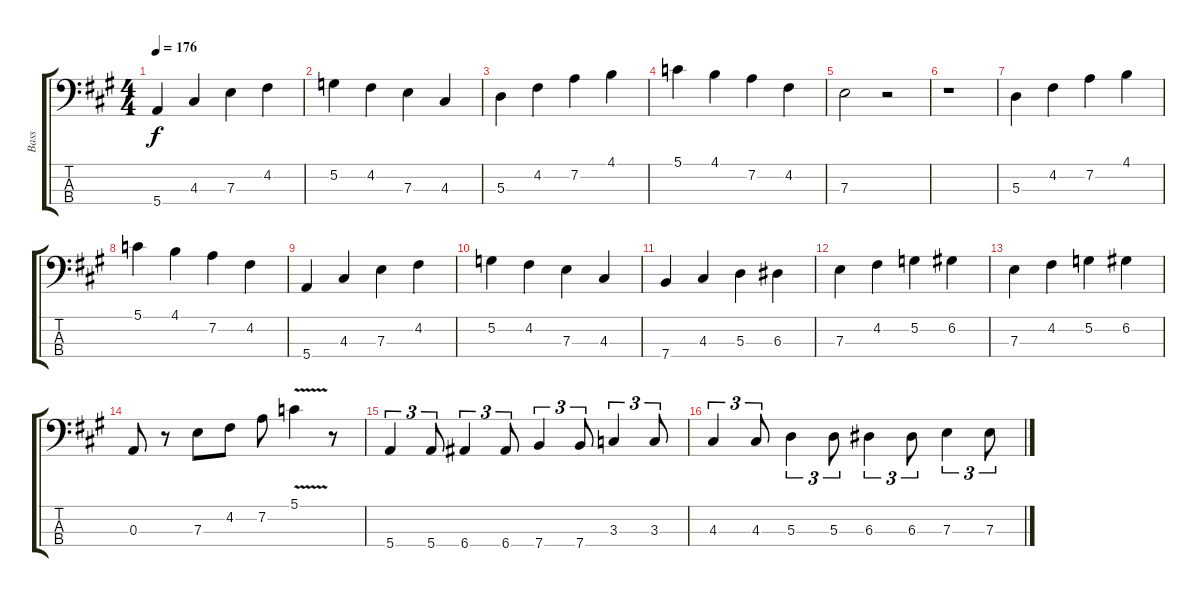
\track ("Bass" "Bass") {instrument electricbasspick}
\staff {score tabs}
\tuning (G2 D2 A1 E1) {hide}
\ts (4 4)
\tempo 176
\clef f4
\ks a
5.4.4{dy f} 4.3.4 7.3.4 4.2.4 |
5.2.4 4.2.4 7.3.4 4.3.4 |
5.3.4 4.2.4 7.2.4 4.1.4 |
5.1.4 4.1.4 7.2.4 4.2.4 |
7.3.2 r.2 |
r.1 |
5.3.4 4.2.4 7.2.4 4.1.4 |
5.1.4 4.1.4 7.2.4 4.2.4 |
5.4.4 4.3.4 7.3.4 4.2.4 |
5.2.4 4.2.4 7.3.4 4.3.4 |
7.4.4 4.3.4 5.3.4 6.3.4 |
7.3.4 4.2.4 5.2.4 6.2.4 |
7.3.4 4.2.4 5.2.4 6.2.4 |
0.3.8 r.8 7.3.8 4.2.8 7.2.8 5.1{v}.4 r.8 |
5.4.4{tu (3 2)} 5.4.8{tu (3 2)} 6.4.4{tu (3 2)} 6.4.8{tu (3 2)} 7.4.4{tu (3 2)} 7.4.8{tu (3 2)} 3.3.4{tu (3 2)} 3.3.8{tu (3 2)} |
4.3.4{tu (3 2)} 4.3.8{tu (3 2)} 5.3.4{tu (3 2)} 5.3.8{tu (3 2)} 6.3.4{tu (3 2)} 6.3.8{tu (3 2)} 7.3.4{tu (3 2)} 7.3.8{tu (3 2)}
